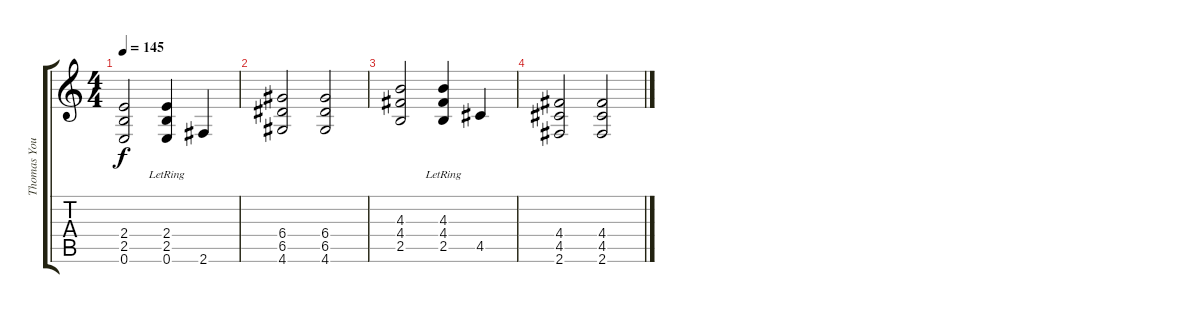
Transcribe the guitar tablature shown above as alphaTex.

\track ("Thomas Youngblood (base)" "Thomas You") {instrument distortionguitar}
\staff {score tabs}
\tuning (E4 B3 G3 D3 A2 E2) {hide}
\ts (4 4)
\tempo 145
\clef g2
\ks c
(2.4 2.5 0.6).2{dy f} (2.4 2.5{lr} 0.6).4 2.6.4 |
(6.4 6.5 4.6).2 (6.4 6.5 4.6).2 |
(4.3 4.4 2.5).2 (4.3 4.4 2.5{lr}).4 4.5.4 |
(4.4 4.5 2.6).2 (4.4 4.5 2.6).2
